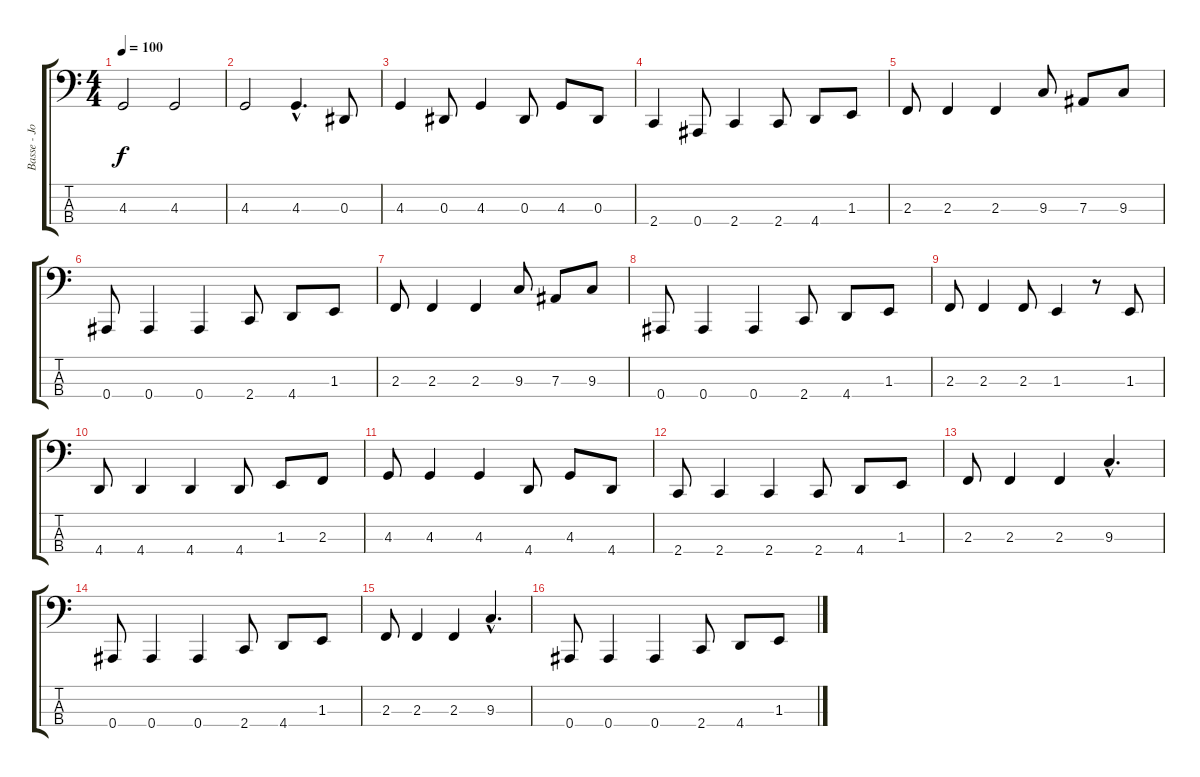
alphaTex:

\track ("Basse - John Cale" "Basse - Jo") {instrument electricbasspick}
\staff {score tabs}
\tuning (G2 D2 Eb1 Bb0) {hide}
\ts (4 4)
\tempo 100
\clef f4
\ks c
4.3.2{dy f} 4.3.2 |
4.3.2 4.3{hac}.4{d} 0.3.8 |
4.3.4 0.3.8 4.3.4 0.3.8 4.3.8 0.3.8 |
2.4.4 0.4.8 2.4.4 2.4.8 4.4.8 1.3.8 |
2.3.8 2.3.4 2.3.4 9.3.8 7.3.8 9.3.8 |
0.4.8 0.4.4 0.4.4 2.4.8 4.4.8 1.3.8 |
2.3.8 2.3.4 2.3.4 9.3.8 7.3.8 9.3.8 |
0.4.8 0.4.4 0.4.4 2.4.8 4.4.8 1.3.8 |
2.3.8 2.3.4 2.3.8 1.3.4 r.8 1.3.8 |
4.4.8 4.4.4 4.4.4 4.4.8 1.3.8 2.3.8 |
4.3.8 4.3.4 4.3.4 4.4.8 4.3.8 4.4.8 |
2.4.8 2.4.4 2.4.4 2.4.8 4.4.8 1.3.8 |
2.3.8 2.3.4 2.3.4 9.3{hac}.4{d} |
0.4.8 0.4.4 0.4.4 2.4.8 4.4.8 1.3.8 |
2.3.8 2.3.4 2.3.4 9.3{hac}.4{d} |
0.4.8 0.4.4 0.4.4 2.4.8 4.4.8 1.3.8
